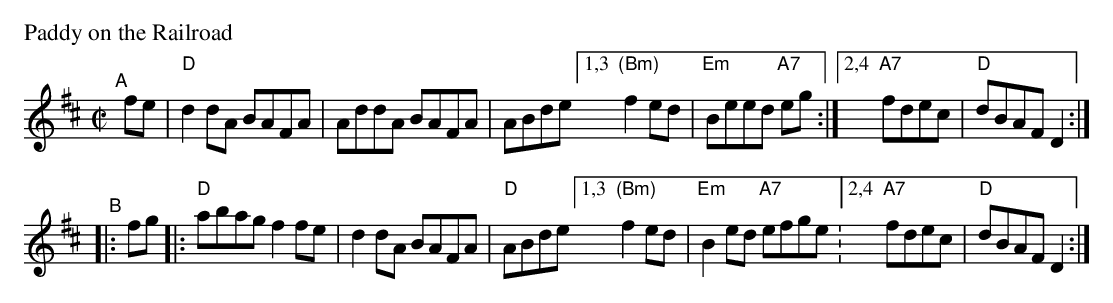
X:1
P: Paddy on the Railroad
M: C|
L: 1/8
K: D
"^A"[|] fe |\
"D"d2dA BAFA | AddA BAFA | ABde [1,3 "(Bm)"f2ed | "Em"Beed "A7"eg \
                              :|[2,4   "A7"fdec | "D"dBAF D2 :|
"^B"|: fg |: \
"D"abag f2fe | d2dA BAFA | "D"ABde [1,3 "(Bm)"f2ed | "Em"B2ed "A7"efge \
                                  :[2,4   "A7"fdec |  "D"dBAF D2 :|
